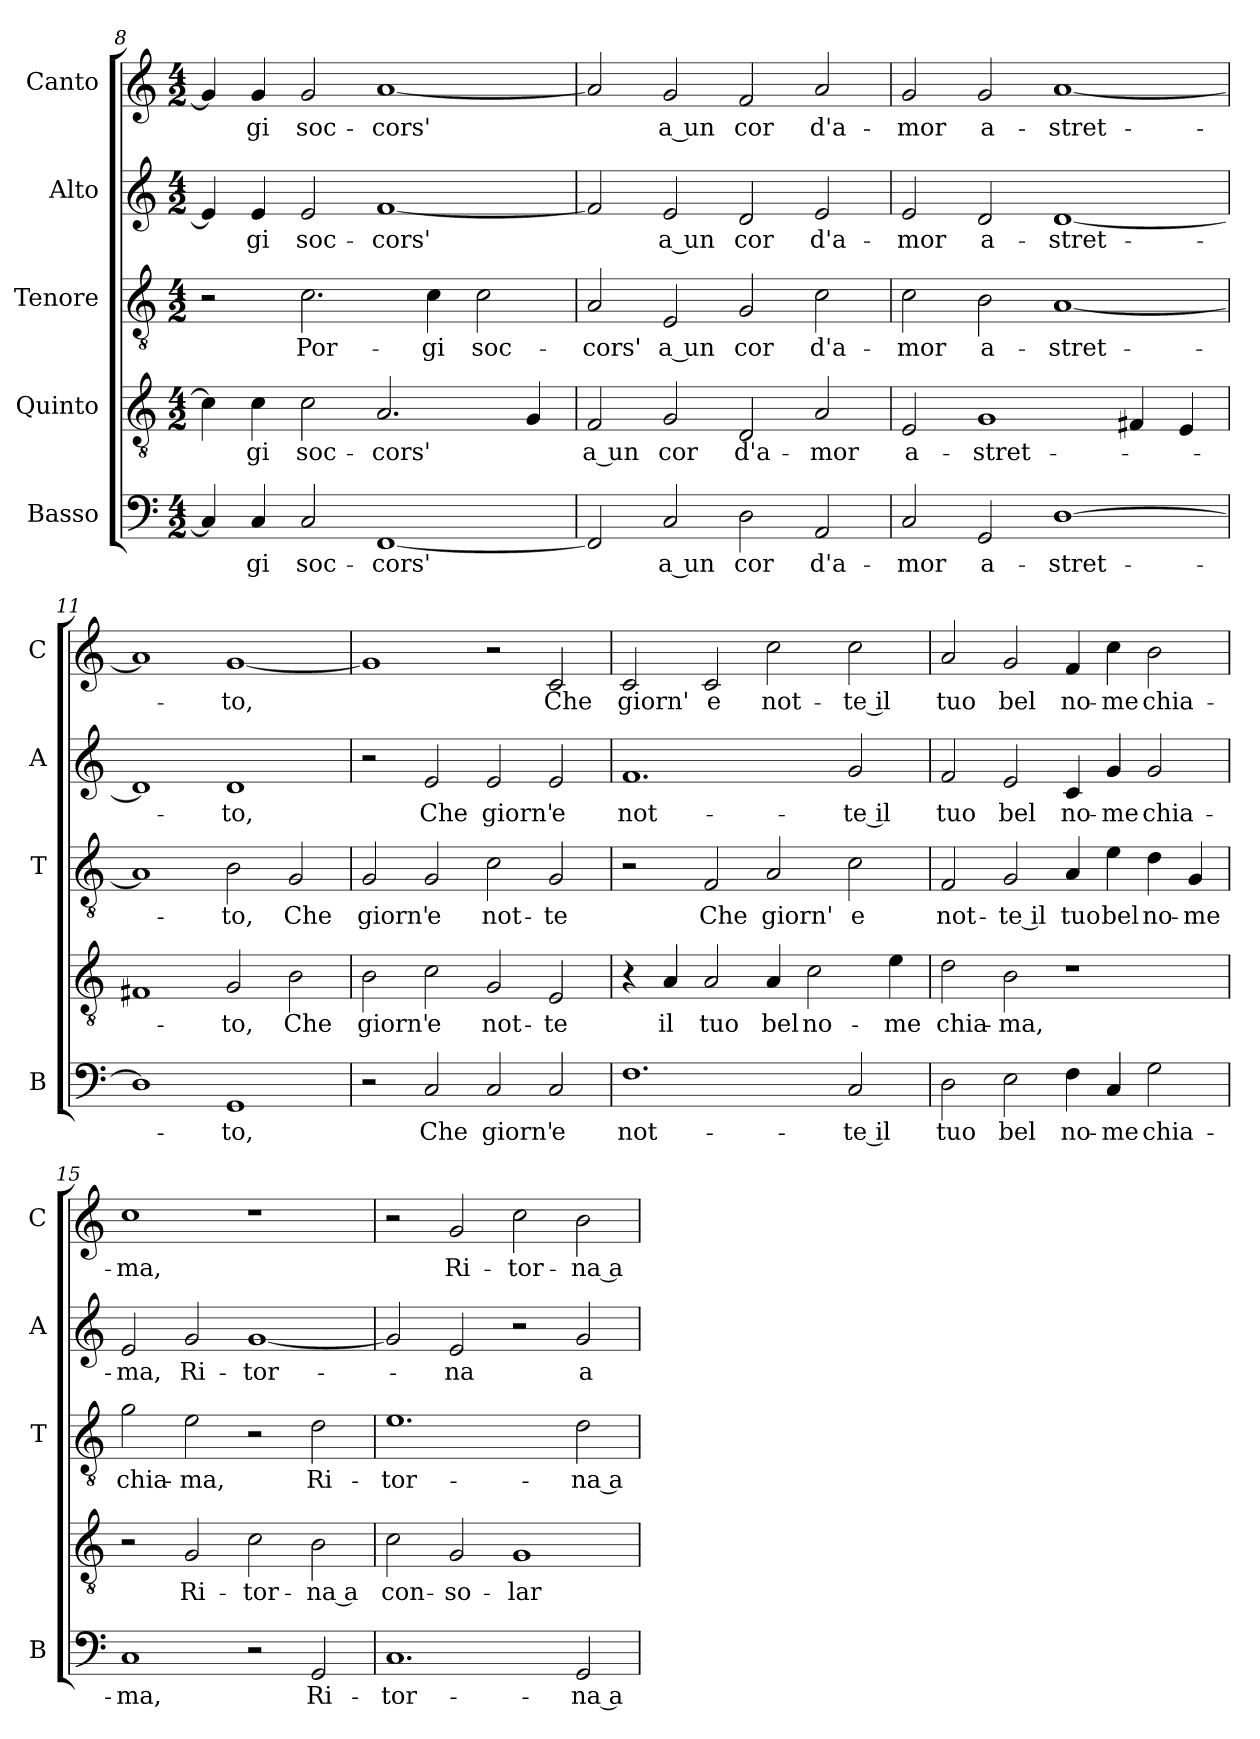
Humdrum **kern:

**kern	**text	**kern	**text	**kern	**text	**kern	**text	**kern	**text
*part5	*part5	*part4	*part4	*part3	*part3	*part2	*part2	*part1	*part1
*staff5	*staff5	*staff4	*staff4	*staff3	*staff3	*staff2	*staff2	*staff1	*staff1
*I"Basso	*	*I"Quinto	*	*I"Tenore	*	*I"Alto	*	*I"Canto	*
*I'B	*	*	*	*I'T	*	*I'A	*	*I'C	*
*clefF4	*	*clefGv2	*	*clefGv2	*	*clefG2	*	*clefG2	*
*k[]	*	*k[]	*	*k[]	*	*k[]	*	*k[]	*
*C:	*	*C:	*	*C:	*	*C:	*	*C:	*
*M4/2	*	*M4/2	*	*M4/2	*	*M4/2	*	*M4/2	*
=8	=8	=8	=8	=8	=8	=8	=8	=8	=8
4C/]	.	4c\]	.	2r	.	4e/]	.	4g/]	.
!	!LO:LY:b	!	!LO:LY:b	!	!	!	!LO:LY:b	!	!LO:LY:b
4C/	-gi	4c\	-gi	.	.	4e/	-gi	4g/	-gi
!	!LO:LY:b	!	!LO:LY:b	!	!LO:LY:b	!	!LO:LY:b	!	!LO:LY:b
2C/	soc-	2c\	soc-	2.c\	Por-	2e/	soc-	2g/	soc-
!	!LO:LY:b	!	!LO:LY:b	!	!	!	!LO:LY:b	!	!LO:LY:b
[1FF	-cors'	2.A/	-cors'	.	.	[1f	-cors'	[1a	-cors'
!	!	!	!	!	!LO:LY:b	!	!	!	!
.	.	.	.	4c\	-gi	.	.	.	.
!	!	!	!	!	!LO:LY:b	!	!	!	!
.	.	.	.	2c\	soc-	.	.	.	.
.	.	4G/	.	.	.	.	.	.	.
!!LO:LB:g=z
=9	=9	=9	=9	=9	=9	=9	=9	=9	=9
!	!	!	!LO:LY:b	!	!LO:LY:b	!	!	!	!
2FF/]	.	2F/	a un	2A/	-cors'	2f/]	.	2a/]	.
!	!LO:LY:b	!	!LO:LY:b	!	!LO:LY:b	!	!LO:LY:b	!	!LO:LY:b
2C/	a un	2G/	cor	2E/	a un	2e/	a un	2g/	a un
!	!LO:LY:b	!	!LO:LY:b	!	!LO:LY:b	!	!LO:LY:b	!	!LO:LY:b
2D\	cor	2D/	d'a-	2G/	cor	2d/	cor	2f/	cor
!	!LO:LY:b	!	!LO:LY:b	!	!LO:LY:b	!	!LO:LY:b	!	!LO:LY:b
2AA/	d'a-	2A/	-mor	2c\	d'a-	2e/	d'a-	2a/	d'a-
=10	=10	=10	=10	=10	=10	=10	=10	=10	=10
!	!LO:LY:b	!	!LO:LY:b	!	!LO:LY:b	!	!LO:LY:b	!	!LO:LY:b
2C/	-mor	2E/	a-	2c\	-mor	2e/	-mor	2g/	-mor
!	!LO:LY:b	!	!LO:LY:b	!	!LO:LY:b	!	!LO:LY:b	!	!LO:LY:b
2GG/	a-	1G	-stret-	2B\	a-	2d/	a-	2g/	a-
!	!LO:LY:b	!	!	!	!LO:LY:b	!	!LO:LY:b	!	!LO:LY:b
[1D	-stret-	.	.	[1A	-stret-	[1d	-stret-	[1a	-stret-
.	.	4F#X/	.	.	.	.	.	.	.
.	.	4E/	.	.	.	.	.	.	.
=11	=11	=11	=11	=11	=11	=11	=11	=11	=11
1D]	.	1F#X	.	1A]	.	1d]	.	1a]	.
!	!LO:LY:b	!	!LO:LY:b	!	!LO:LY:b	!	!LO:LY:b	!	!LO:LY:b
1GG	-to,	2G/	-to,	2B\	-to,	1d	-to,	[1g	-to,
!	!	!	!LO:LY:b	!	!LO:LY:b	!	!	!	!
.	.	2B\	Che	2G/	Che	.	.	.	.
=12	=12	=12	=12	=12	=12	=12	=12	=12	=12
!	!	!	!LO:LY:b	!	!LO:LY:b	!	!	!	!
2r	.	2B\	giorn'	2G/	giorn'	2r	.	1g]	.
!	!LO:LY:b	!	!LO:LY:b	!	!LO:LY:b	!	!LO:LY:b	!	!
2C/	Che	2c\	e	2G/	e	2e/	Che	.	.
!	!LO:LY:b	!	!LO:LY:b	!	!LO:LY:b	!	!LO:LY:b	!	!
2C/	giorn'	2G/	not-	2c\	not-	2e/	giorn'	2r	.
!	!LO:LY:b	!	!LO:LY:b	!	!LO:LY:b	!	!LO:LY:b	!	!LO:LY:b
2C/	e	2E/	-te	2G/	-te	2e/	e	2c/	Che
=13	=13	=13	=13	=13	=13	=13	=13	=13	=13
!	!LO:LY:b	!	!	!	!	!	!LO:LY:b	!	!LO:LY:b
1.F	not-	4r	.	2r	.	1.f	not-	2c/	giorn'
!	!	!	!LO:LY:b	!	!	!	!	!	!
.	.	4A/	il	.	.	.	.	.	.
!	!	!	!LO:LY:b	!	!LO:LY:b	!	!	!	!LO:LY:b
.	.	2A/	tuo	2F/	Che	.	.	2c/	e
!	!	!	!LO:LY:b	!	!LO:LY:b	!	!	!	!LO:LY:b
.	.	4A/	bel	2A/	giorn'	.	.	2cc\	not-
!	!	!	!LO:LY:b	!	!	!	!	!	!
.	.	2c\	no-	.	.	.	.	.	.
!	!LO:LY:b	!	!	!	!LO:LY:b	!	!LO:LY:b	!	!LO:LY:b
2C/	-te il	.	.	2c\	e	2g/	-te il	2cc\	-te il
!	!	!	!LO:LY:b	!	!	!	!	!	!
.	.	4e\	-me	.	.	.	.	.	.
!!LO:PB:g=z
=14	=14	=14	=14	=14	=14	=14	=14	=14	=14
!	!LO:LY:b	!	!LO:LY:b	!	!LO:LY:b	!	!LO:LY:b	!	!LO:LY:b
2D\	tuo	2d\	chia-	2F/	not-	2f/	tuo	2a/	tuo
!	!LO:LY:b	!	!LO:LY:b	!	!LO:LY:b	!	!LO:LY:b	!	!LO:LY:b
2E\	bel	2B\	-ma,	2G/	-te il	2e/	bel	2g/	bel
!	!LO:LY:b	!	!	!	!LO:LY:b	!	!LO:LY:b	!	!LO:LY:b
4F\	no-	1r	.	4A/	tuo	4c/	no-	4f/	no-
!	!LO:LY:b	!	!	!	!LO:LY:b	!	!LO:LY:b	!	!LO:LY:b
4C/	-me	.	.	4e\	bel	4g/	-me	4cc\	-me
!	!LO:LY:b	!	!	!	!LO:LY:b	!	!LO:LY:b	!	!LO:LY:b
2G\	chia-	.	.	4d\	no-	2g/	chia-	2b\	chia-
!	!	!	!	!	!LO:LY:b	!	!	!	!
.	.	.	.	4G/	-me	.	.	.	.
=15	=15	=15	=15	=15	=15	=15	=15	=15	=15
!	!LO:LY:b	!	!	!	!LO:LY:b	!	!LO:LY:b	!	!LO:LY:b
1C	-ma,	2r	.	2g\	chia-	2e/	-ma,	1cc	-ma,
!	!	!	!LO:LY:b	!	!LO:LY:b	!	!LO:LY:b	!	!
.	.	2G/	Ri-	2e\	-ma,	2g/	Ri-	.	.
!	!	!	!LO:LY:b	!	!	!	!LO:LY:b	!	!
2r	.	2c\	-tor-	2r	.	[1g	-tor-	1r	.
!	!LO:LY:b	!	!LO:LY:b	!	!LO:LY:b	!	!	!	!
2GG/	Ri-	2B\	-na a	2d\	Ri-	.	.	.	.
=16	=16	=16	=16	=16	=16	=16	=16	=16	=16
!	!LO:LY:b	!	!LO:LY:b	!	!LO:LY:b	!	!	!	!
1.C	-tor-	2c\	con-	1.e	-tor-	2g/]	.	2r	.
!	!	!	!LO:LY:b	!	!	!	!LO:LY:b	!	!LO:LY:b
.	.	2G/	-so-	.	.	2e/	-na	2g/	Ri-
!	!	!	!LO:LY:b	!	!	!	!	!	!LO:LY:b
.	.	1G	-lar	.	.	2r	.	2cc\	-tor-
!	!LO:LY:b	!	!	!	!LO:LY:b	!	!LO:LY:b	!	!LO:LY:b
2GG/	-na a	.	.	2d\	-na a	2g/	a	2b\	-na a
=	=	=	=	=	=	=	=	=	=
*-	*-	*-	*-	*-	*-	*-	*-	*-	*-
